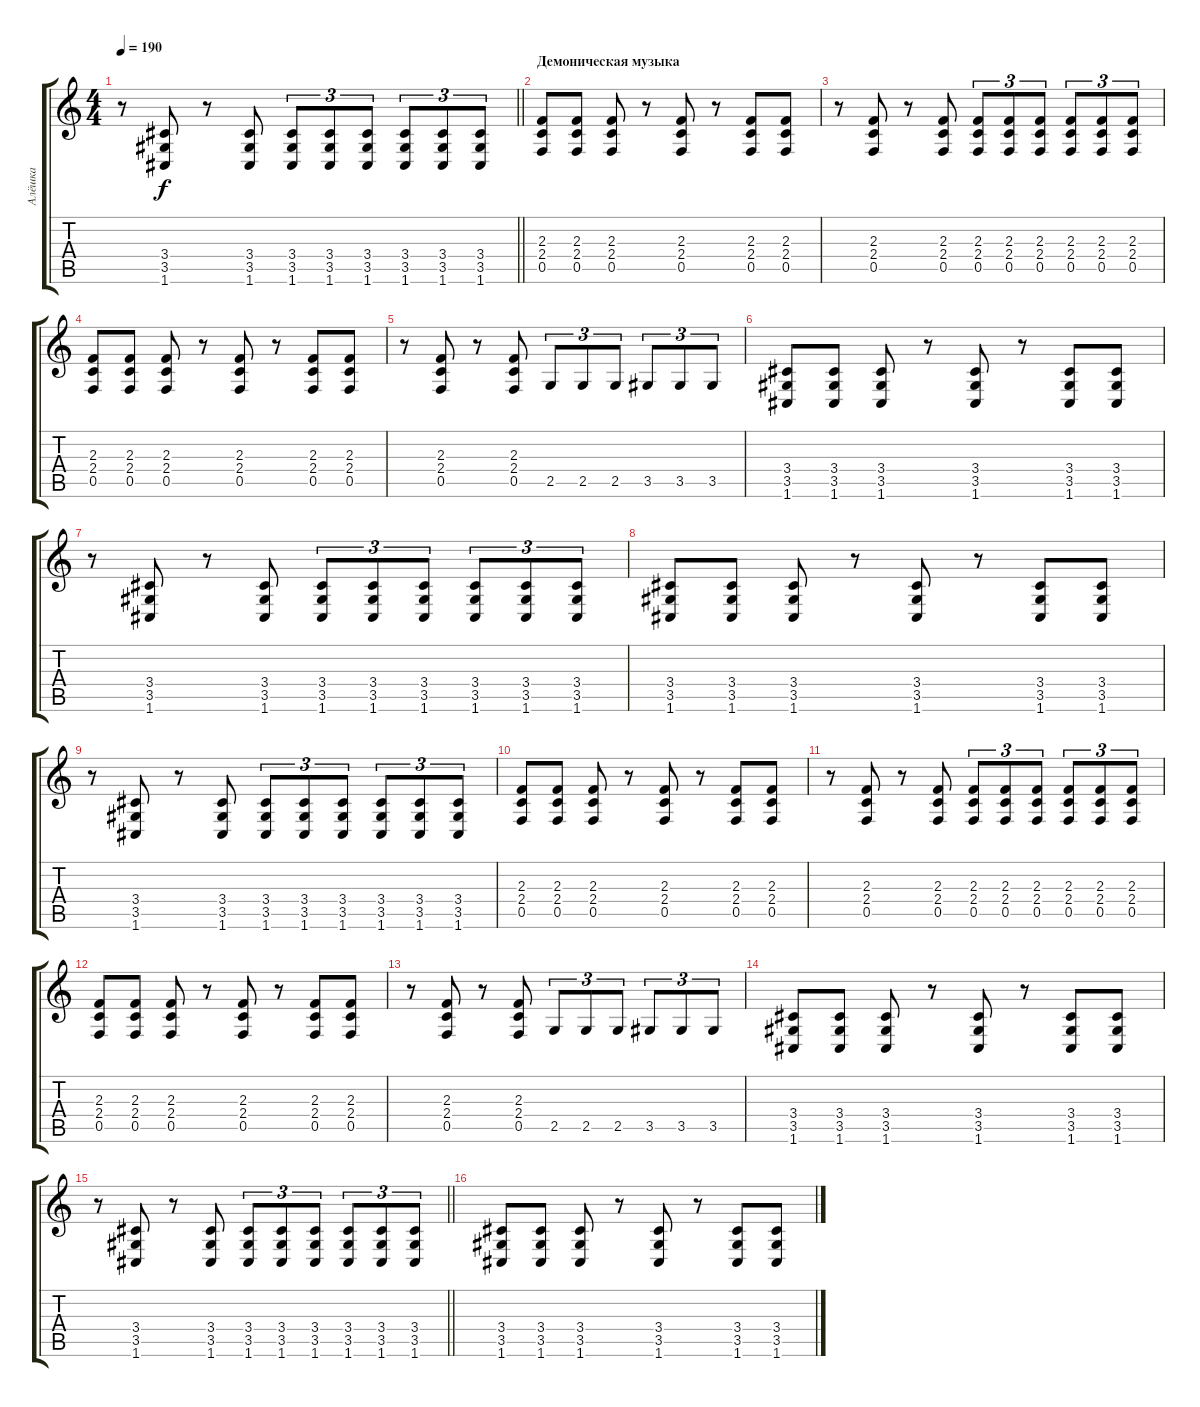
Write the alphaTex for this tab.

\track ("Алёшка" "Алёшка") {instrument distortionguitar}
\staff {score tabs}
\tuning (C4 G3 Eb3 Bb2 F2 C2) {hide}
\ts (4 4)
\tempo 190
\clef g2
\barLineRight lightlight
\ks c
r.8{dy f} (3.4 3.5 1.6).8 r.8 (3.4 3.5 1.6).8 (3.4 3.5 1.6).8{tu (3 2)} (3.4 3.5 1.6).8{tu (3 2)} (3.4 3.5 1.6).8{tu (3 2)} (3.4 3.5 1.6).8{tu (3 2)} (3.4 3.5 1.6).8{tu (3 2)} (3.4 3.5 1.6).8{tu (3 2)} |
\section ("" "Демоническая музыка")
(2.3 2.4 0.5).8 (2.3 2.4 0.5).8 (2.3 2.4 0.5).8 r.8 (2.3 2.4 0.5).8 r.8 (2.3 2.4 0.5).8 (2.3 2.4 0.5).8 |
r.8 (2.3 2.4 0.5).8 r.8 (2.3 2.4 0.5).8 (2.3 2.4 0.5).8{tu (3 2)} (2.3 2.4 0.5).8{tu (3 2)} (2.3 2.4 0.5).8{tu (3 2)} (2.3 2.4 0.5).8{tu (3 2)} (2.3 2.4 0.5).8{tu (3 2)} (2.3 2.4 0.5).8{tu (3 2)} |
(2.3 2.4 0.5).8 (2.3 2.4 0.5).8 (2.3 2.4 0.5).8 r.8 (2.3 2.4 0.5).8 r.8 (2.3 2.4 0.5).8 (2.3 2.4 0.5).8 |
r.8 (2.3 2.4 0.5).8 r.8 (2.3 2.4 0.5).8 2.5.8{tu (3 2)} 2.5.8{tu (3 2)} 2.5.8{tu (3 2)} 3.5.8{tu (3 2)} 3.5.8{tu (3 2)} 3.5.8{tu (3 2)} |
(3.4 3.5 1.6).8 (3.4 3.5 1.6).8 (3.4 3.5 1.6).8 r.8 (3.4 3.5 1.6).8 r.8 (3.4 3.5 1.6).8 (3.4 3.5 1.6).8 |
r.8 (3.4 3.5 1.6).8 r.8 (3.4 3.5 1.6).8 (3.4 3.5 1.6).8{tu (3 2)} (3.4 3.5 1.6).8{tu (3 2)} (3.4 3.5 1.6).8{tu (3 2)} (3.4 3.5 1.6).8{tu (3 2)} (3.4 3.5 1.6).8{tu (3 2)} (3.4 3.5 1.6).8{tu (3 2)} |
(3.4 3.5 1.6).8 (3.4 3.5 1.6).8 (3.4 3.5 1.6).8 r.8 (3.4 3.5 1.6).8 r.8 (3.4 3.5 1.6).8 (3.4 3.5 1.6).8 |
r.8 (3.4 3.5 1.6).8 r.8 (3.4 3.5 1.6).8 (3.4 3.5 1.6).8{tu (3 2)} (3.4 3.5 1.6).8{tu (3 2)} (3.4 3.5 1.6).8{tu (3 2)} (3.4 3.5 1.6).8{tu (3 2)} (3.4 3.5 1.6).8{tu (3 2)} (3.4 3.5 1.6).8{tu (3 2)} |
(2.3 2.4 0.5).8 (2.3 2.4 0.5).8 (2.3 2.4 0.5).8 r.8 (2.3 2.4 0.5).8 r.8 (2.3 2.4 0.5).8 (2.3 2.4 0.5).8 |
r.8 (2.3 2.4 0.5).8 r.8 (2.3 2.4 0.5).8 (2.3 2.4 0.5).8{tu (3 2)} (2.3 2.4 0.5).8{tu (3 2)} (2.3 2.4 0.5).8{tu (3 2)} (2.3 2.4 0.5).8{tu (3 2)} (2.3 2.4 0.5).8{tu (3 2)} (2.3 2.4 0.5).8{tu (3 2)} |
(2.3 2.4 0.5).8 (2.3 2.4 0.5).8 (2.3 2.4 0.5).8 r.8 (2.3 2.4 0.5).8 r.8 (2.3 2.4 0.5).8 (2.3 2.4 0.5).8 |
r.8 (2.3 2.4 0.5).8 r.8 (2.3 2.4 0.5).8 2.5.8{tu (3 2)} 2.5.8{tu (3 2)} 2.5.8{tu (3 2)} 3.5.8{tu (3 2)} 3.5.8{tu (3 2)} 3.5.8{tu (3 2)} |
(3.4 3.5 1.6).8 (3.4 3.5 1.6).8 (3.4 3.5 1.6).8 r.8 (3.4 3.5 1.6).8 r.8 (3.4 3.5 1.6).8 (3.4 3.5 1.6).8 |
\barLineRight lightlight
r.8 (3.4 3.5 1.6).8 r.8 (3.4 3.5 1.6).8 (3.4 3.5 1.6).8{tu (3 2)} (3.4 3.5 1.6).8{tu (3 2)} (3.4 3.5 1.6).8{tu (3 2)} (3.4 3.5 1.6).8{tu (3 2)} (3.4 3.5 1.6).8{tu (3 2)} (3.4 3.5 1.6).8{tu (3 2)} |
(3.4 3.5 1.6).8 (3.4 3.5 1.6).8 (3.4 3.5 1.6).8 r.8 (3.4 3.5 1.6).8 r.8 (3.4 3.5 1.6).8 (3.4 3.5 1.6).8
